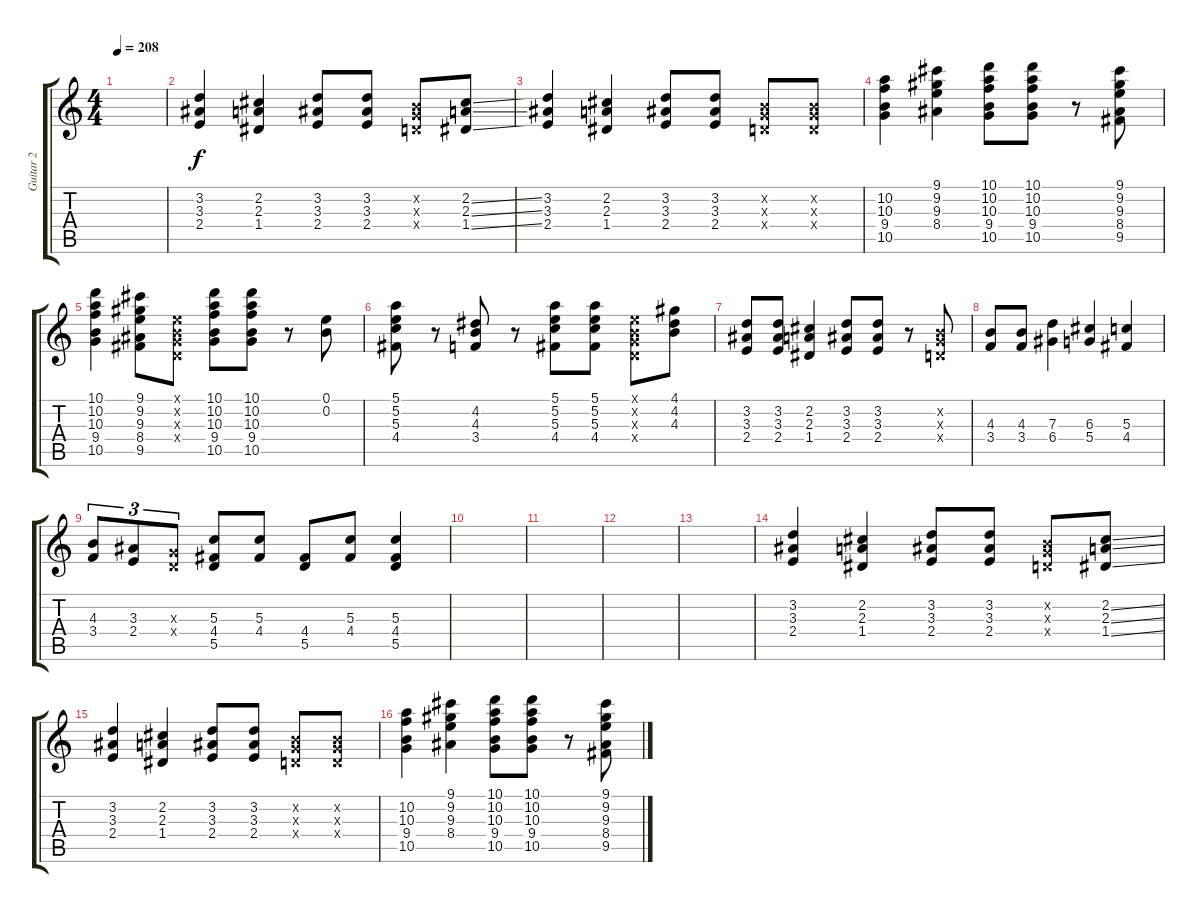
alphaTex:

\track ("Guitar 2" "Guitar 2") {instrument overdrivenguitar}
\staff {score tabs}
\tuning (E4 B3 G3 D3 A2 E2) {hide}
\ts (4 4)
\tempo 208
\clef g2
\ks c
|
(3.2 3.3 2.4).4 (2.2 2.3 1.4).4 (3.2 3.3 2.4).8 (3.2 3.3 2.4).8 (0.2{x} 0.3{x} 0.4{x}).8 (2.2{ss} 2.3{ss} 1.4{ss}).8 |
(3.2 3.3 2.4).4 (2.2 2.3 1.4).4 (3.2 3.3 2.4).8 (3.2 3.3 2.4).8 (0.2{x} 0.3{x} 0.4{x}).8 (0.2{x} 0.3{x} 0.4{x}).8 |
(10.2 10.3 9.4 10.5).4 (9.1 9.2 9.3 8.4).4 (10.1 10.2 10.3 9.4 10.5).8 (10.1 10.2 10.3 9.4 10.5).8 r.8 (9.1 9.2 9.3 8.4 9.5).8 |
(10.1 10.2 10.3 9.4 10.5).4 (9.1 9.2 9.3 8.4 9.5).8 (0.1{x} 0.2{x} 0.3{x} 0.4{x}).8 (10.1 10.2 10.3 9.4 10.5).8 (10.1 10.2 10.3 9.4 10.5).8 r.8 (0.1 0.2).8 |
(5.1 5.2 5.3 4.4).8 r.8 (4.2 4.3 3.4).8 r.8 (5.1 5.2 5.3 4.4).8 (5.1 5.2 5.3 4.4).8 (0.1{x} 0.2{x} 0.3{x} 0.4{x}).8 (4.1 4.2 4.3).8 |
(3.2 3.3 2.4).8 (3.2 3.3 2.4).8 (2.2 2.3 1.4).4 (3.2 3.3 2.4).8 (3.2 3.3 2.4).8 r.8 (0.2{x} 0.3{x} 0.4{x}).8 |
(4.3 3.4).8 (4.3 3.4).8 (7.3 6.4).4 (6.3 5.4).4 (5.3 4.4).4 |
(4.3 3.4).8{tu (3 2)} (3.3 2.4).8{tu (3 2)} (0.3{x} 0.4{x}).8{tu (3 2)} (5.3 4.4 5.5).8 (5.3 4.4).8 (4.4 5.5).8 (5.3 4.4).8 (5.3 4.4 5.5).4 |
|
|
|
|
(3.2 3.3 2.4).4 (2.2 2.3 1.4).4 (3.2 3.3 2.4).8 (3.2 3.3 2.4).8 (0.2{x} 0.3{x} 0.4{x}).8 (2.2{ss} 2.3{ss} 1.4{ss}).8 |
(3.2 3.3 2.4).4 (2.2 2.3 1.4).4 (3.2 3.3 2.4).8 (3.2 3.3 2.4).8 (0.2{x} 0.3{x} 0.4{x}).8 (0.2{x} 0.3{x} 0.4{x}).8 |
(10.2 10.3 9.4 10.5).4 (9.1 9.2 9.3 8.4).4 (10.1 10.2 10.3 9.4 10.5).8 (10.1 10.2 10.3 9.4 10.5).8 r.8 (9.1 9.2 9.3 8.4 9.5).8
